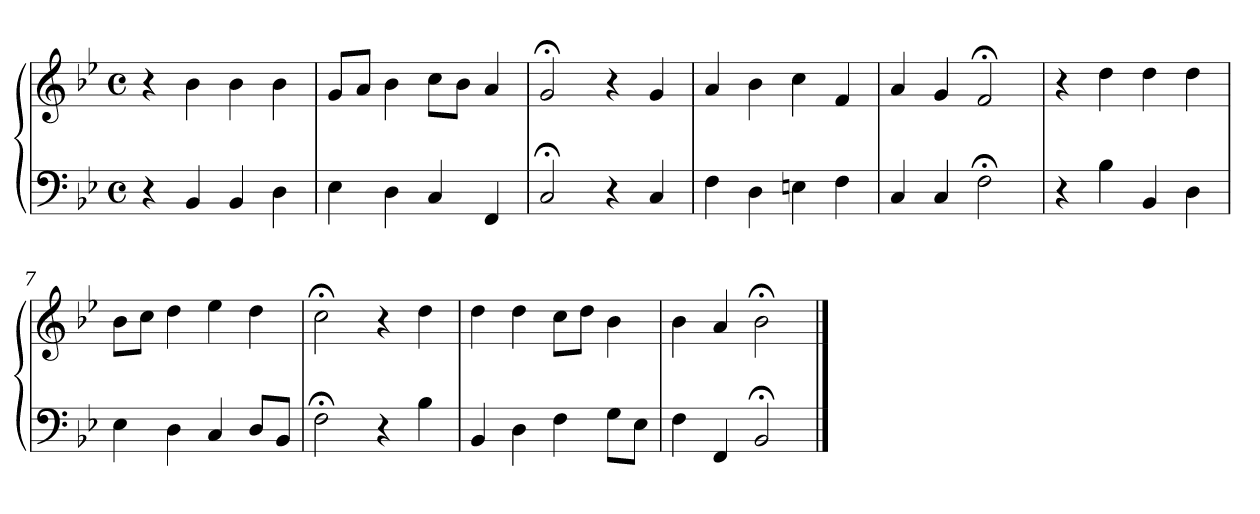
**kern	**kern
*part1	*part1
*staff2	*staff1
*clefF4	*clefG2
*k[b-e-]	*k[b-e-]
*M4/4	*M4/4
*met(c)	*met(c)
=1	=1
4r	4r
4BB-	4b-
4BB-	4b-
4D	4b-
=2	=2
4E-	8gL
.	8aJ
4D	4b-
4C	8ccL
.	8b-J
4FF	4a
=3	=3
2C;<	2g;<
4r	4r
4C	4g
=4	=4
4F	4a
4D	4b-
4En	4cc
4F	4f
=5	=5
4C	4a
4C	4g
2F;<	2f;<
=6	=6
4r	4r
4B-	4dd
4BB-	4dd
4D	4dd
=7	=7
4E-	8b-L
.	8ccJ
4D	4dd
4C	4ee-
8DL	4dd
8BB-J	.
!!LO:LB:g=z
=8	=8
2F;<	2cc;<
4r	4r
4B-	4dd
=9	=9
4BB-	4dd
4D	4dd
4F	8ccL
.	8ddJ
8GL	4b-
8E-J	.
=10	=10
4F	4b-
4FF	4a
2BB-;<	2b-;<
==	==
*-	*-
